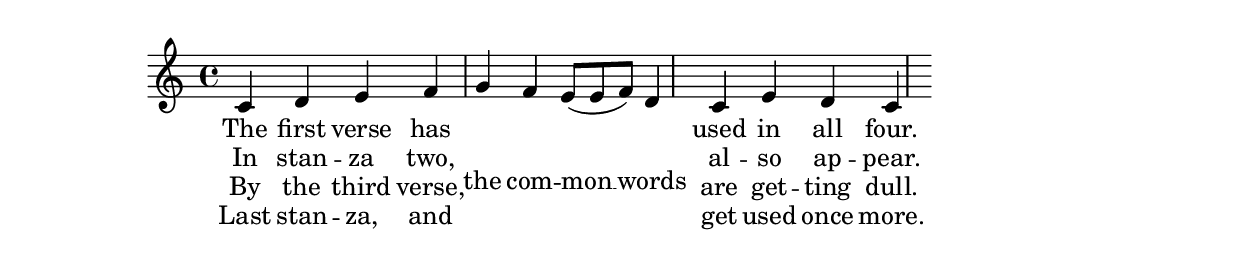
%% DO NOT EDIT this file manually; it is automatically
%% generated from LSR http://lsr.dsi.unimi.it
%% Make any changes in LSR itself, or in Documentation/snippets/new/ ,
%% and then run scripts/auxiliar/makelsr.py
%%
%% This file is in the public domain.
\version "2.17.15"

\header {
  lsrtags = "vocal-music"

  texidoc = "
In a vocal piece where there are several (two,four or more) lines of
lyrics, and common lyrics for all voices at some point, these common
lyrics may be vertically centered regardingly, as shown in the
following example:

"
  doctitle = "Vertically centered common lyrics"
} % begin verbatim

\include "english.ly"
leftbrace = \markup { \override #'(font-encoding . fetaBraces) \lookup #"brace240" }
rightbrace = \markup { \rotate #180 \leftbrace }

dropLyrics =
{
    \override LyricText.extra-offset = #'(0 . -5)
    \override LyricHyphen.extra-offset = #'(0 . -5)
    \override LyricExtender.extra-offset = #'(0 . -5)
}

raiseLyrics =
{
    \revert LyricText.extra-offset
    \revert LyricHyphen.extra-offset
    \revert LyricExtender.extra-offset
}

skipFour = \repeat unfold 4 { \skip 8 }

lyricsA = \lyricmode { The first verse has \dropLyrics the com -- mon
__ words \raiseLyrics used in all four. }
lyricsB = \lyricmode { In stan -- za two, \skipFour al -- so ap -- pear. }
lyricsC = \lyricmode { By the third verse, \skipFour are get -- ting dull. }
lyricsD = \lyricmode { Last stan -- za, and \skipFour get used once more. }

melody = \relative c' { c4 d e f g f e8( e f) d4 c e d c }

\score
{
        <<
                \new Voice = m \melody
                \new Lyrics \lyricsto m \lyricsA
                \new Lyrics \lyricsto m \lyricsB
                \new Lyrics \lyricsto m \lyricsC
                \new Lyrics \lyricsto m \lyricsD
        >>
}
